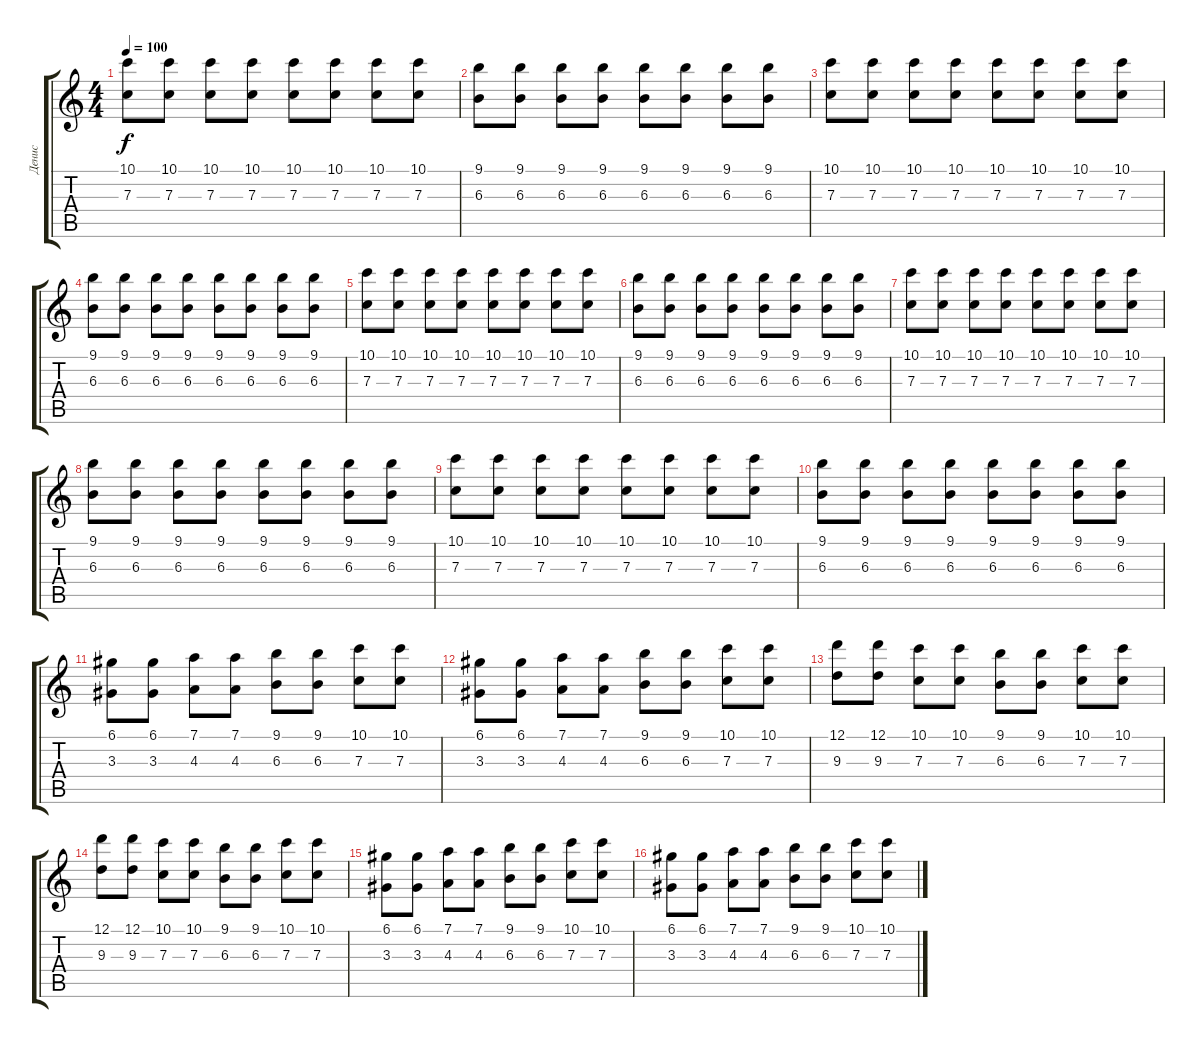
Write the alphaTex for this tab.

\track ("Денис" "Денис") {instrument electricguitarclean}
\staff {score tabs}
\tuning (D4 A3 F3 C3 G2 C2) {hide}
\ts (4 4)
\tempo 100
\clef g2
\ks c
(10.1 7.3).8{dy f} (10.1 7.3).8 (10.1 7.3).8 (10.1 7.3).8 (10.1 7.3).8 (10.1 7.3).8 (10.1 7.3).8 (10.1 7.3).8 |
(9.1 6.3).8 (9.1 6.3).8 (9.1 6.3).8 (9.1 6.3).8 (9.1 6.3).8 (9.1 6.3).8 (9.1 6.3).8 (9.1 6.3).8 |
(10.1 7.3).8 (10.1 7.3).8 (10.1 7.3).8 (10.1 7.3).8 (10.1 7.3).8 (10.1 7.3).8 (10.1 7.3).8 (10.1 7.3).8 |
(9.1 6.3).8 (9.1 6.3).8 (9.1 6.3).8 (9.1 6.3).8 (9.1 6.3).8 (9.1 6.3).8 (9.1 6.3).8 (9.1 6.3).8 |
(10.1 7.3).8 (10.1 7.3).8 (10.1 7.3).8 (10.1 7.3).8 (10.1 7.3).8 (10.1 7.3).8 (10.1 7.3).8 (10.1 7.3).8 |
(9.1 6.3).8 (9.1 6.3).8 (9.1 6.3).8 (9.1 6.3).8 (9.1 6.3).8 (9.1 6.3).8 (9.1 6.3).8 (9.1 6.3).8 |
(10.1 7.3).8 (10.1 7.3).8 (10.1 7.3).8 (10.1 7.3).8 (10.1 7.3).8 (10.1 7.3).8 (10.1 7.3).8 (10.1 7.3).8 |
(9.1 6.3).8 (9.1 6.3).8 (9.1 6.3).8 (9.1 6.3).8 (9.1 6.3).8 (9.1 6.3).8 (9.1 6.3).8 (9.1 6.3).8 |
(10.1 7.3).8 (10.1 7.3).8 (10.1 7.3).8 (10.1 7.3).8 (10.1 7.3).8 (10.1 7.3).8 (10.1 7.3).8 (10.1 7.3).8 |
(9.1 6.3).8 (9.1 6.3).8 (9.1 6.3).8 (9.1 6.3).8 (9.1 6.3).8 (9.1 6.3).8 (9.1 6.3).8 (9.1 6.3).8 |
(6.1 3.3).8 (6.1 3.3).8 (7.1 4.3).8 (7.1 4.3).8 (9.1 6.3).8 (9.1 6.3).8 (10.1 7.3).8 (10.1 7.3).8 |
(6.1 3.3).8 (6.1 3.3).8 (7.1 4.3).8 (7.1 4.3).8 (9.1 6.3).8 (9.1 6.3).8 (10.1 7.3).8 (10.1 7.3).8 |
(12.1 9.3).8 (12.1 9.3).8 (10.1 7.3).8 (10.1 7.3).8 (9.1 6.3).8 (9.1 6.3).8 (10.1 7.3).8 (10.1 7.3).8 |
(12.1 9.3).8 (12.1 9.3).8 (10.1 7.3).8 (10.1 7.3).8 (9.1 6.3).8 (9.1 6.3).8 (10.1 7.3).8 (10.1 7.3).8 |
(6.1 3.3).8 (6.1 3.3).8 (7.1 4.3).8 (7.1 4.3).8 (9.1 6.3).8 (9.1 6.3).8 (10.1 7.3).8 (10.1 7.3).8 |
(6.1 3.3).8 (6.1 3.3).8 (7.1 4.3).8 (7.1 4.3).8 (9.1 6.3).8 (9.1 6.3).8 (10.1 7.3).8 (10.1 7.3).8
